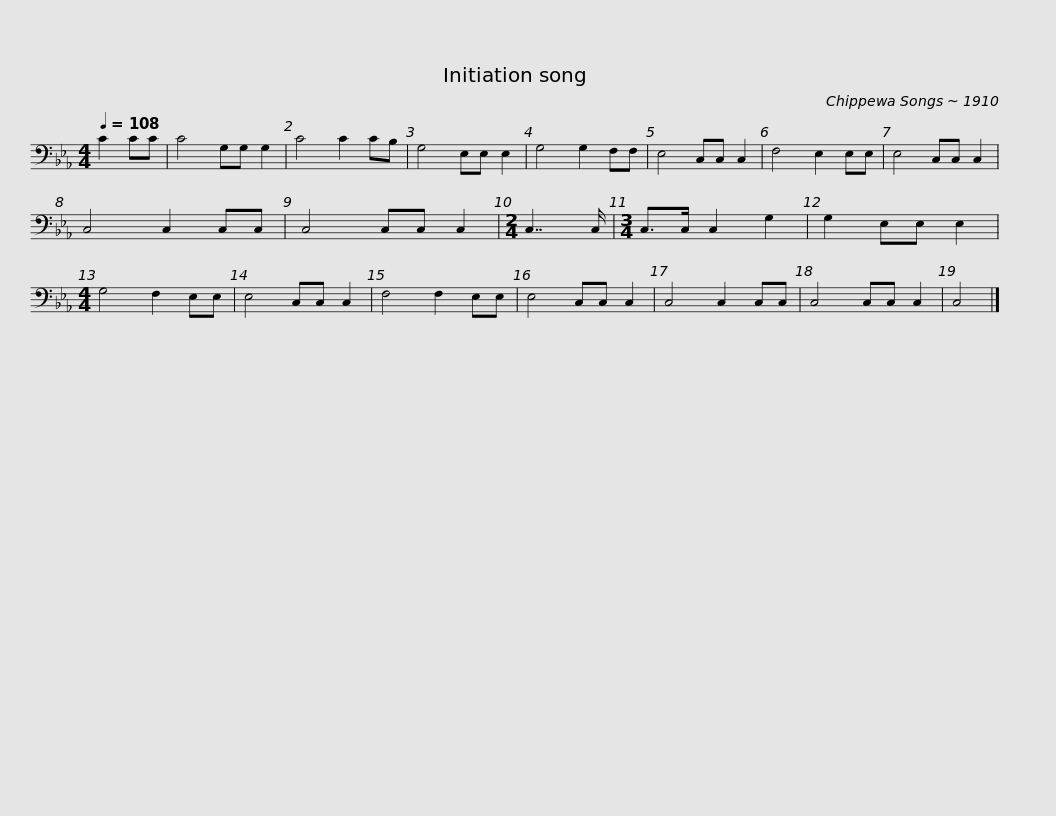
X:1
L:1/8
Q:1/4=108
M:4/4
I:linebreak $
K:Eb
V:1 bass
V:1
 C2 CC | C4 G,G, G,2 | C4 C2 CB, | G,4 E,E, E,2 | G,4 G,2 F,F, | %5
 E,4 C,C, C,2 | F,4 E,2 E,E, | E,4 C,C, C,2 | C,4 C,2 C,C, |$ C,4 C,C, C,2 | %10
[M:2/4] C,7/2 C,/ |[M:3/4] C,>C, C,2 G,2 | G,2 E,E, E,2 |[M:4/4] G,4 F,2 E,E, | E,4 C,C, C,2 | %15
 F,4 F,2 E,E, | E,4 C,C, C,2 | C,4 C,2 C,C, |$ C,4 C,C, C,2 | C,4 |] %20
